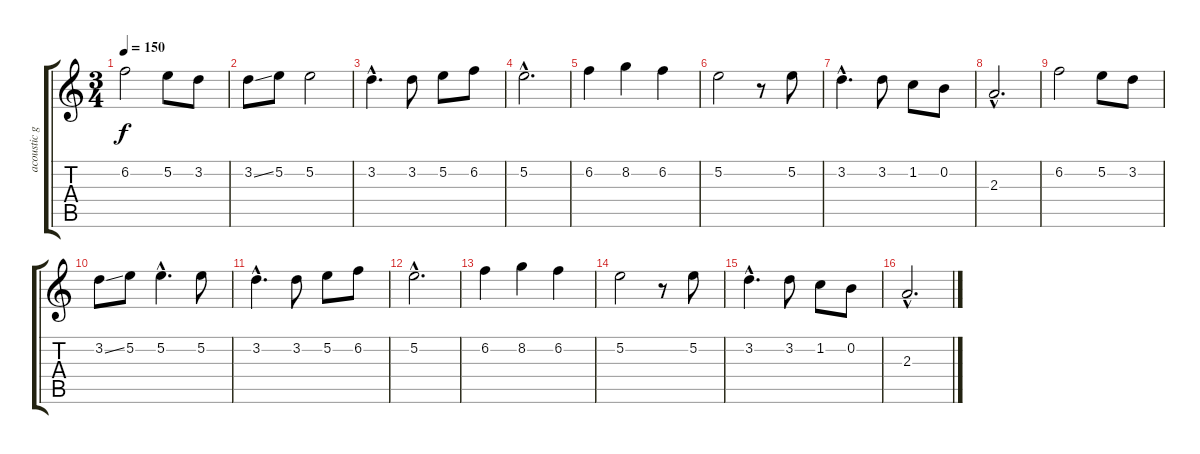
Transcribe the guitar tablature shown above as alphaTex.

\track ("acoustic guitar solo" "acoustic g") {instrument acousticguitarnylon}
\staff {score tabs}
\tuning (E4 B3 G3 D3 A2 E2) {hide}
\ts (3 4)
\tempo 150
\clef g2
\ks c
6.2.2{dy f} 5.2.8 3.2.8 |
3.2{ss}.8 5.2.8 5.2.2 |
3.2{hac}.4{d} 3.2.8 5.2.8 6.2.8 |
5.2{hac}.2{d} |
6.2.4 8.2.4 6.2.4 |
5.2.2 r.8 5.2.8 |
3.2{hac}.4{d} 3.2.8 1.2.8 0.2.8 |
2.3{hac}.2{d} |
6.2.2 5.2.8 3.2.8 |
3.2{ss}.8 5.2.8 5.2{hac}.4{d} 5.2.8 |
3.2{hac}.4{d} 3.2.8 5.2.8 6.2.8 |
5.2{hac}.2{d} |
6.2.4 8.2.4 6.2.4 |
5.2.2 r.8 5.2.8 |
3.2{hac}.4{d} 3.2.8 1.2.8 0.2.8 |
2.3{hac}.2{d}
